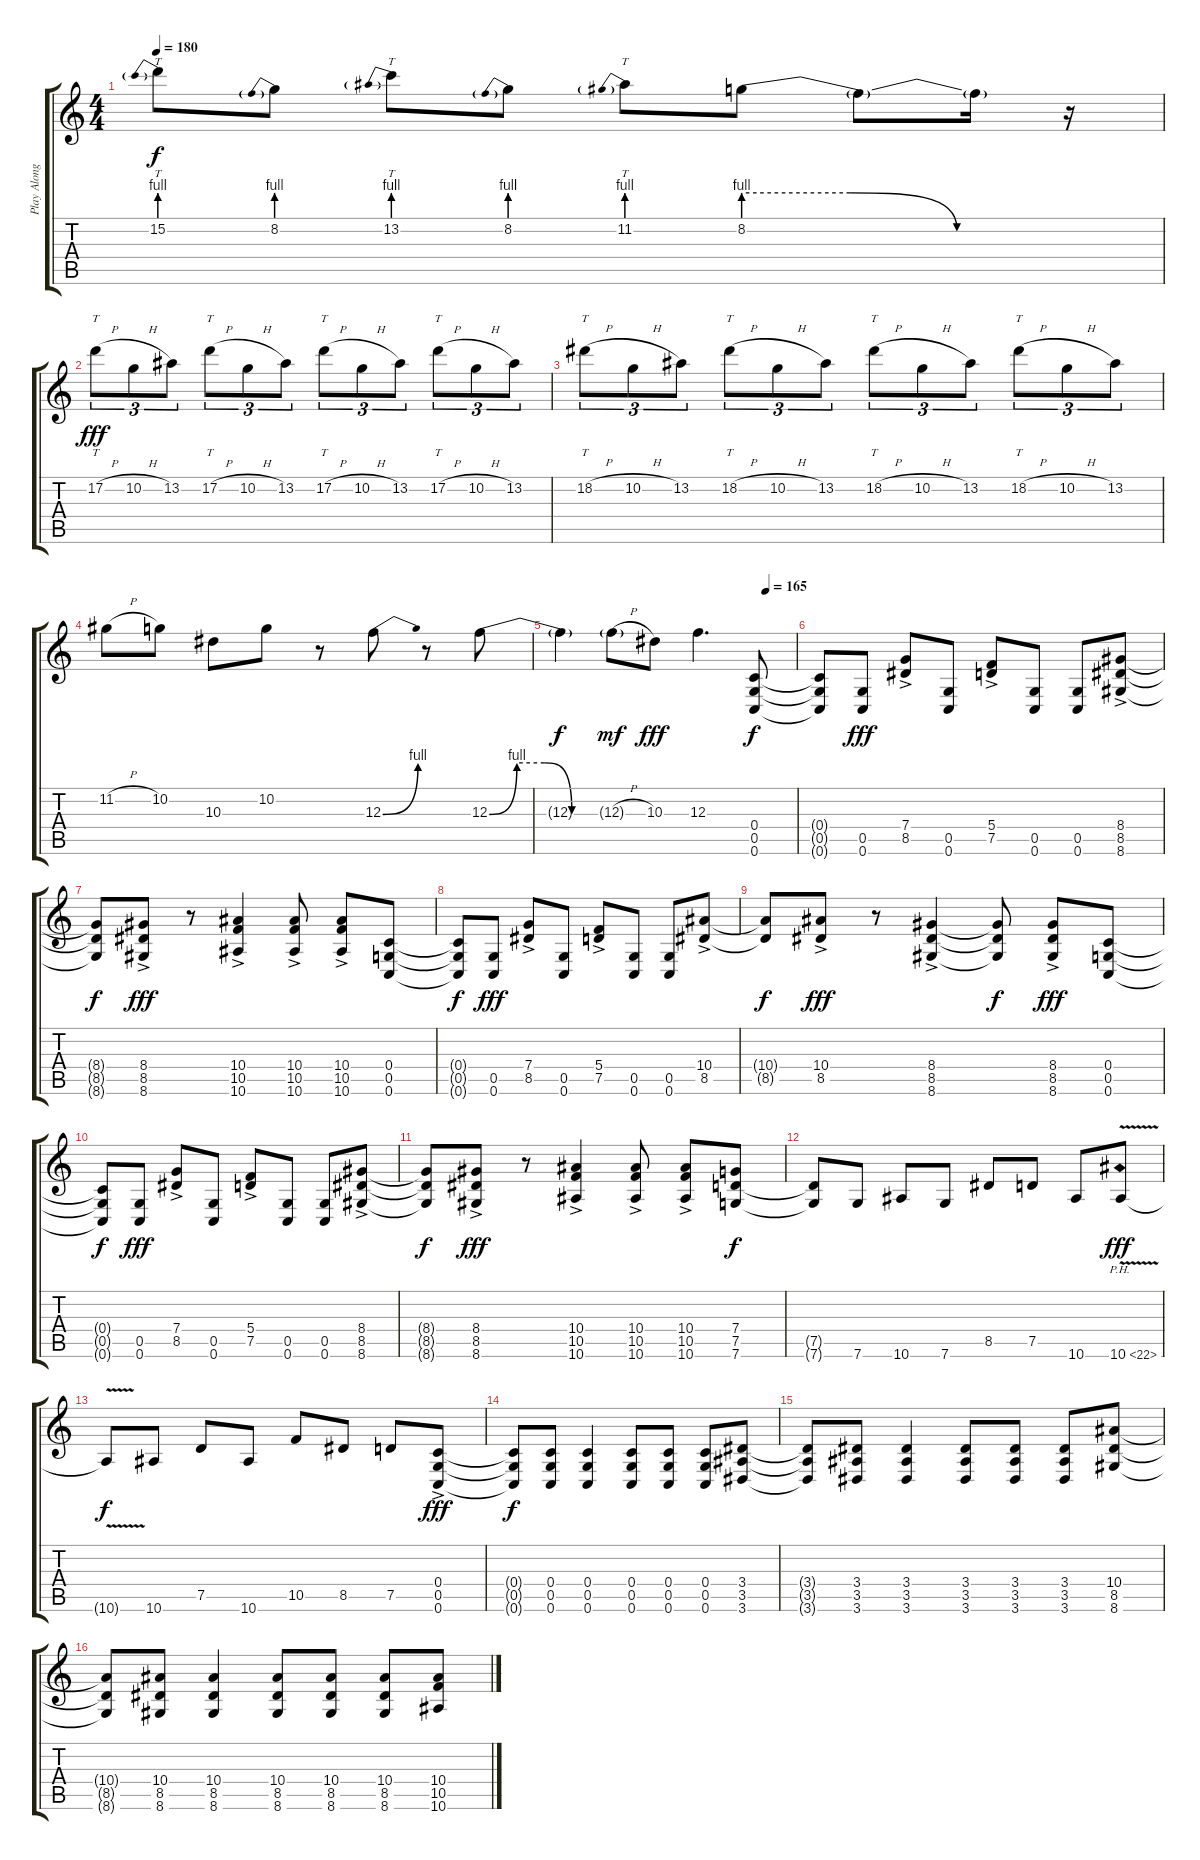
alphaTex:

\track ("Play Along" "Play Along") {instrument distortionguitar}
\staff {score tabs}
\tuning (D4 A3 F3 C3 G2 C2) {hide}
\ts (4 4)
\tempo 180
\clef g2
\ks c
15.2{be (prebend 0 4 60 4)}.8{tt dy f} 8.2{be (prebend 0 4 60 4)}.8 13.2{be (prebend 0 4 60 4)}.8{tt} 8.2{be (prebend 0 4 60 4)}.8 11.2{be (prebend 0 4 60 4)}.8{tt} 8.2{be (custom 0 4 20 4 40 0 60 0)}.8 8.2{t}.8 8.2{t}.16 r.16 |
17.2{h}.8{tt tu (3 2) dy fff} 10.2{h}.8{tu (3 2)} 13.2.8{tu (3 2)} 17.2{h}.8{tt tu (3 2)} 10.2{h}.8{tu (3 2)} 13.2.8{tu (3 2)} 17.2{h}.8{tt tu (3 2)} 10.2{h}.8{tu (3 2)} 13.2.8{tu (3 2)} 17.2{h}.8{tt tu (3 2)} 10.2{h}.8{tu (3 2)} 13.2.8{tu (3 2)} |
18.2{h}.8{tt tu (3 2)} 10.2{h}.8{tu (3 2)} 13.2.8{tu (3 2)} 18.2{h}.8{tt tu (3 2)} 10.2{h}.8{tu (3 2)} 13.2.8{tu (3 2)} 18.2{h}.8{tt tu (3 2)} 10.2{h}.8{tu (3 2)} 13.2.8{tu (3 2)} 18.2{h}.8{tt tu (3 2)} 10.2{h}.8{tu (3 2)} 13.2.8{tu (3 2)} |
11.2{h}.8 10.2.8 10.3.8 10.2.8 r.8 12.3{be (bend 0 0 60 4)}.8 r.8 12.3{be (custom 0 0 15 4 30 4 45 0 60 0)}.8 |
\tempo (165 0.875)
12.3{t}.4{dy f} 12.3{h g}.8{dy mf} 10.3.8{dy fff} 12.3.4{d} (0.4 0.5 0.6).8{dy f} |
(0.4{t} 0.5{t} 0.6{t}).8 (0.5 0.6).8{dy fff} (7.4 8.5{ac}).8 (0.5 0.6).8 (5.4 7.5{ac}).8 (0.5 0.6).8 (0.5 0.6).8 (8.4 8.5 8.6{ac}).8 |
(8.4{t} 8.5{t} 8.6{t}).8{dy f} (8.4 8.5 8.6{ac}).8{dy fff} r.8 (10.4 10.5 10.6{ac}).4 (10.4 10.5 10.6{ac}).8 (10.4 10.5 10.6{ac}).8 (0.4 0.5 0.6).8 |
(0.4{t} 0.5{t} 0.6{t}).8{dy f} (0.5 0.6).8{dy fff} (7.4 8.5{ac}).8 (0.5 0.6).8 (5.4 7.5{ac}).8 (0.5 0.6).8 (0.5 0.6).8 (10.4 8.5{ac}).8 |
(10.4{t} 8.5{t}).8{dy f} (10.4 8.5{ac}).8{dy fff} r.8 (8.4 8.5 8.6{ac}).4 (8.4{t} 8.5{t} 8.6{t}).8{dy f} (8.4 8.5 8.6{ac}).8{dy fff} (0.4 0.5 0.6).8 |
(0.4{t} 0.5{t} 0.6{t}).8{dy f} (0.5 0.6).8{dy fff} (7.4 8.5{ac}).8 (0.5 0.6).8 (5.4 7.5{ac}).8 (0.5 0.6).8 (0.5 0.6).8 (8.4 8.5 8.6{ac}).8 |
(8.4{t} 8.5{t} 8.6{t}).8{dy f} (8.4 8.5 8.6{ac}).8{dy fff} r.8 (10.4 10.5 10.6{ac}).4 (10.4 10.5 10.6{ac}).8 (10.4 10.5 10.6{ac}).8 (7.4 7.5 7.6).8{dy f} |
(7.5{t} 7.6{t}).8 7.6.8 10.6.8 7.6.8 8.5.8 7.5.8 10.6.8 10.6{ph 12 v}.8{dy fff instrument guitarharmonics} |
10.6{t}.8{dy f} 10.6.8{instrument distortionguitar} 7.5.8 10.6.8 10.5.8 8.5.8 7.5.8 (0.4 0.5 0.6{ac}).8{dy fff} |
(0.4{t} 0.5{t} 0.6{t}).8{dy f} (0.4 0.5 0.6).8 (0.4 0.5 0.6).4 (0.4 0.5 0.6).8 (0.4 0.5 0.6).8 (0.4 0.5 0.6).8 (3.4 3.5 3.6).8 |
(3.4{t} 3.5{t} 3.6{t}).8 (3.4 3.5 3.6).8 (3.4 3.5 3.6).4 (3.4 3.5 3.6).8 (3.4 3.5 3.6).8 (3.4 3.5 3.6).8 (10.4 8.5 8.6).8 |
(10.4{t} 8.5{t} 8.6{t}).8 (10.4 8.5 8.6).8 (10.4 8.5 8.6).4 (10.4 8.5 8.6).8 (10.4 8.5 8.6).8 (10.4 8.5 8.6).8 (10.4 10.5 10.6).8
